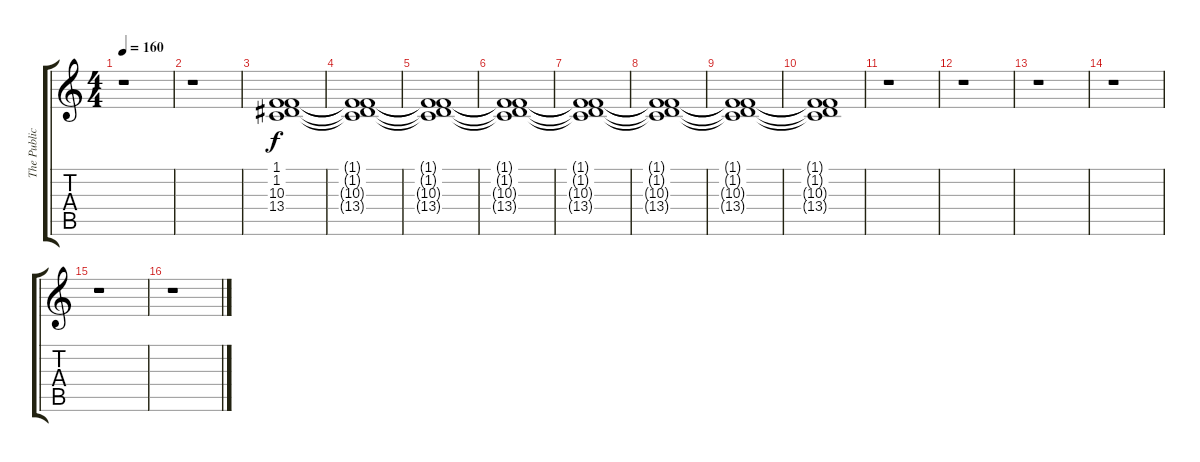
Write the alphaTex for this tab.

\track ("The Public" "The Public") {instrument applause}
\staff {score tabs}
\tuning (E4 B3 G3 D3 A2 E2) {hide}
\ts (4 4)
\tempo 160
\clef g2
\ks c
r.1{dy f} |
r.1 |
(1.1 1.2 10.3 13.4).1{volume 15} |
(1.1{t} 1.2{t} 10.3{t} 13.4{t}).1 |
(1.1{t} 1.2{t} 10.3{t} 13.4{t}).1{volume 14} |
(1.1{t} 1.2{t} 10.3{t} 13.4{t}).1{volume 13} |
(1.1{t} 1.2{t} 10.3{t} 13.4{t}).1{volume 12} |
(1.1{t} 1.2{t} 10.3{t} 13.4{t}).1{volume 11} |
(1.1{t} 1.2{t} 10.3{t} 13.4{t}).1{volume 9} |
(1.1{t} 1.2{t} 10.3{t} 13.4{t}).1{volume 7} |
r.1 |
r.1 |
r.1 |
r.1 |
r.1 |
r.1
